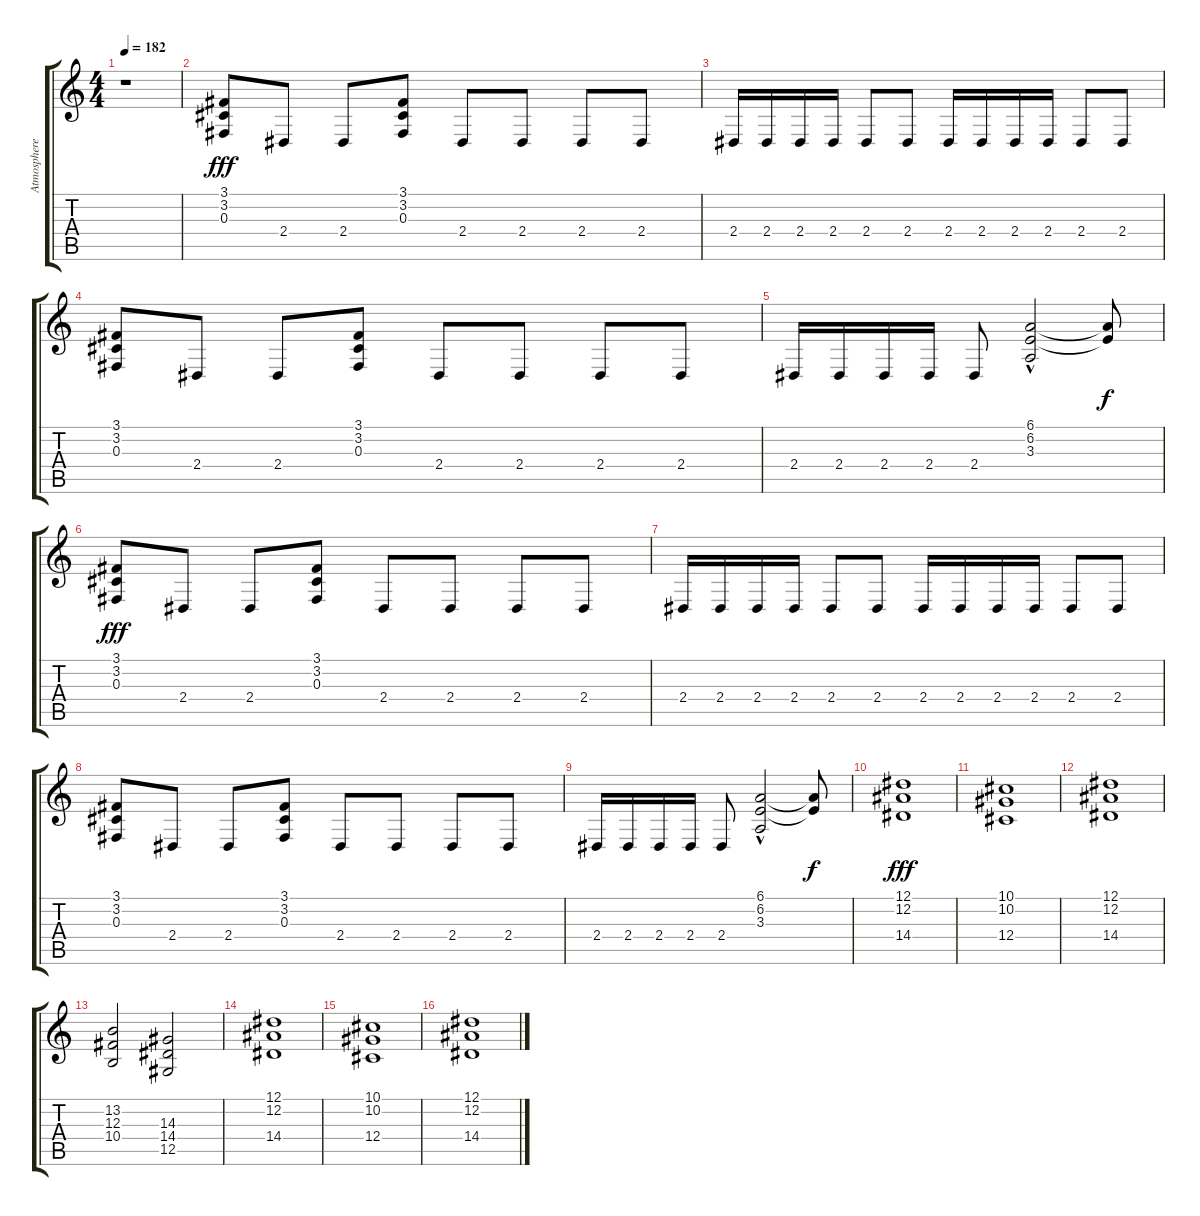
\track ("Atmosphere" "Atmosphere") {instrument voiceoohs}
\staff {score tabs}
\tuning (Eb4 Bb3 Gb3 Db3 Ab2 Eb2) {hide}
\ts (4 4)
\tempo 182
\clef g2
\ks c
r.1{dy fff} |
(3.1 3.2 0.3).8 2.4.8 2.4.8 (3.1 3.2 0.3).8 2.4.8 2.4.8 2.4.8 2.4.8 |
2.4.16 2.4.16 2.4.16 2.4.16 2.4.8 2.4.8 2.4.16 2.4.16 2.4.16 2.4.16 2.4.8 2.4.8 |
(3.1 3.2 0.3).8 2.4.8 2.4.8 (3.1 3.2 0.3).8 2.4.8 2.4.8 2.4.8 2.4.8 |
2.4.16 2.4.16 2.4.16 2.4.16 2.4.8 (6.1 6.2 3.3{hac}).2 (6.1{t} 6.2{t}).8{dy f} |
(3.1 3.2 0.3).8{dy fff} 2.4.8 2.4.8 (3.1 3.2 0.3).8 2.4.8 2.4.8 2.4.8 2.4.8 |
2.4.16 2.4.16 2.4.16 2.4.16 2.4.8 2.4.8 2.4.16 2.4.16 2.4.16 2.4.16 2.4.8 2.4.8 |
(3.1 3.2 0.3).8 2.4.8 2.4.8 (3.1 3.2 0.3).8 2.4.8 2.4.8 2.4.8 2.4.8 |
2.4.16 2.4.16 2.4.16 2.4.16 2.4.8 (6.1 6.2 3.3{hac}).2 (6.1{t} 6.2{t}).8{dy f} |
(12.1 12.2 14.4).1{dy fff} |
(10.1 10.2 12.4).1 |
(12.1 12.2 14.4).1 |
(13.2 12.3 10.4).2 (14.3 14.4 12.5).2 |
(12.1 12.2 14.4).1 |
(10.1 10.2 12.4).1 |
(12.1 12.2 14.4).1
